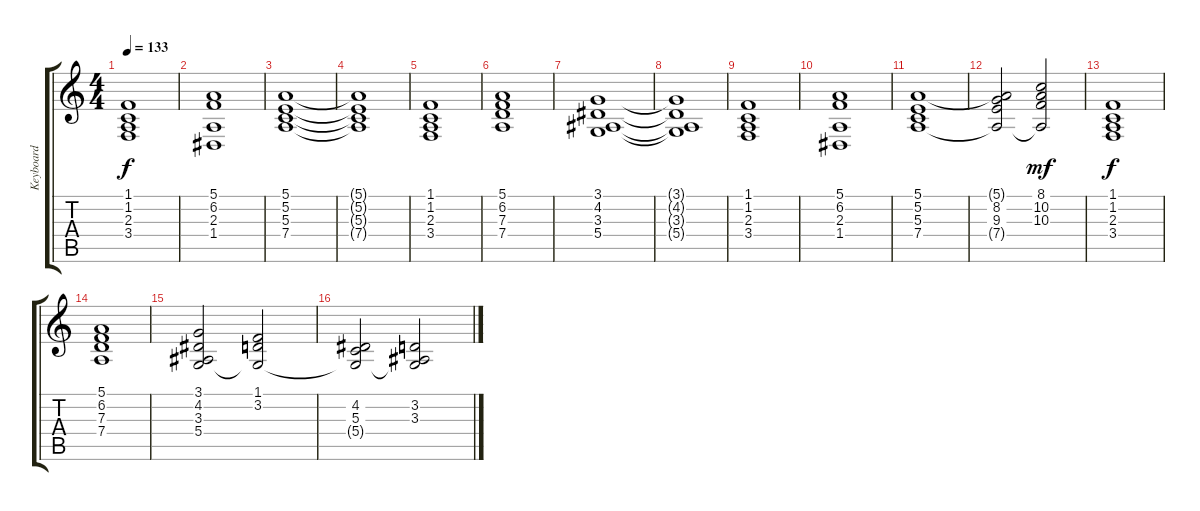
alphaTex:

\track ("Keyboard" "Keyboard") {instrument fx4atmosphere}
\staff {score tabs}
\tuning (E4 B3 G3 D3 A2 E2) {hide}
\ts (4 4)
\tempo 133
\clef g2
\ks c
(1.1 1.2 2.3 3.4).1{dy f} |
(5.1 6.2 2.3 1.4).1 |
(5.1 5.2 5.3 7.4).1 |
(5.1{t} 5.2{t} 5.3{t} 7.4{t}).1 |
(1.1 1.2 2.3 3.4).1 |
(5.1 6.2 7.3 7.4).1 |
(3.1 4.2 3.3 5.4).1 |
(3.1{t} 4.2{t} 3.3{t} 5.4{t}).1 |
(1.1 1.2 2.3 3.4).1 |
(5.1 6.2 2.3 1.4).1 |
(5.1 5.2 5.3 7.4).1 |
(5.1{t} 8.2 9.3 7.4{t}).2 (8.1 10.2 10.3 7.4{t}).2{dy mf} |
(1.1 1.2 2.3 3.4).1{dy f} |
(5.1 6.2 7.3 7.4).1 |
(3.1 4.2 3.3 5.4).2 (1.1 3.2 5.4{t}).2 |
(4.2 5.3 5.4{t}).2 (3.2 3.3 5.4{t}).2
